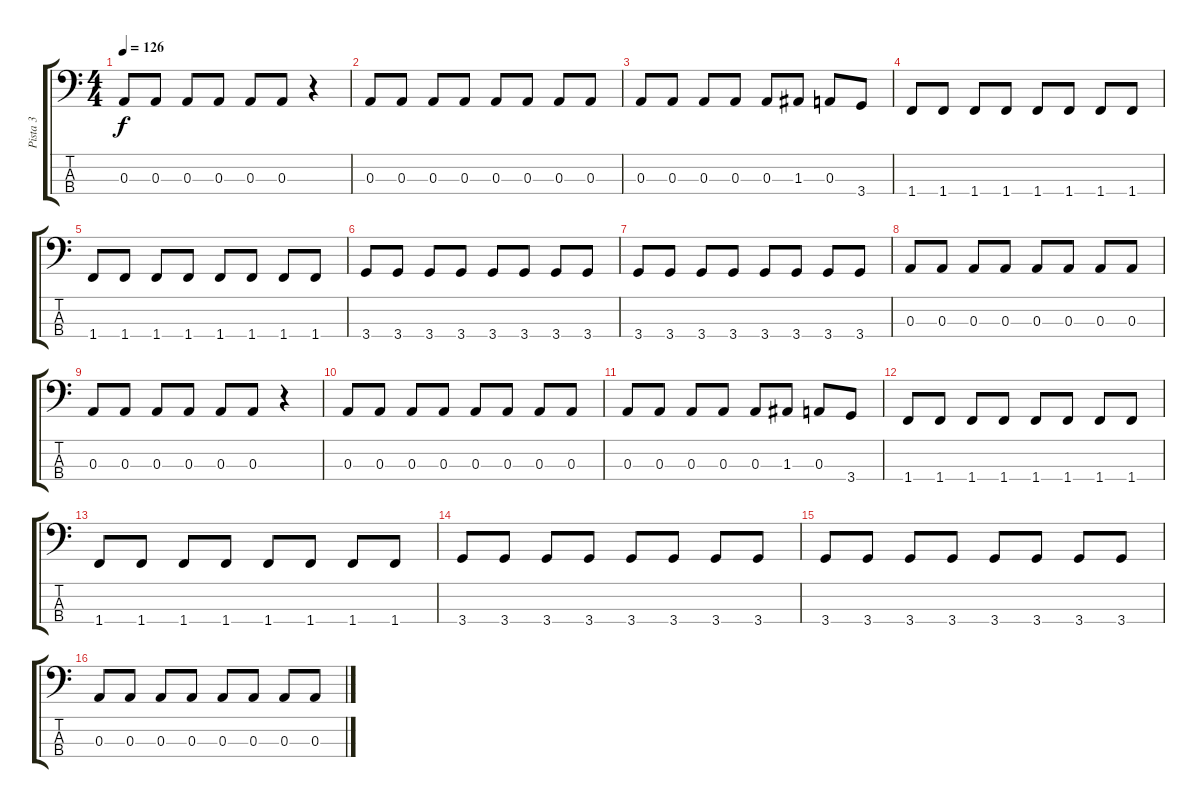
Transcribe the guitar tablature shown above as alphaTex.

\track ("Pista 3" "Pista 3") {instrument electricbassfinger}
\staff {score tabs}
\tuning (G2 D2 A1 E1) {hide}
\ts (4 4)
\tempo 126
\clef f4
\ks c
0.3.8{dy f} 0.3.8 0.3.8 0.3.8 0.3.8 0.3.8 r.4 |
0.3.8 0.3.8 0.3.8 0.3.8 0.3.8 0.3.8 0.3.8 0.3.8 |
0.3.8 0.3.8 0.3.8 0.3.8 0.3.8 1.3.8 0.3.8 3.4.8 |
1.4.8 1.4.8 1.4.8 1.4.8 1.4.8 1.4.8 1.4.8 1.4.8 |
1.4.8 1.4.8 1.4.8 1.4.8 1.4.8 1.4.8 1.4.8 1.4.8 |
3.4.8 3.4.8 3.4.8 3.4.8 3.4.8 3.4.8 3.4.8 3.4.8 |
3.4.8 3.4.8 3.4.8 3.4.8 3.4.8 3.4.8 3.4.8 3.4.8 |
0.3.8 0.3.8 0.3.8 0.3.8 0.3.8 0.3.8 0.3.8 0.3.8 |
0.3.8 0.3.8 0.3.8 0.3.8 0.3.8 0.3.8 r.4 |
0.3.8 0.3.8 0.3.8 0.3.8 0.3.8 0.3.8 0.3.8 0.3.8 |
0.3.8 0.3.8 0.3.8 0.3.8 0.3.8 1.3.8 0.3.8 3.4.8 |
1.4.8 1.4.8 1.4.8 1.4.8 1.4.8 1.4.8 1.4.8 1.4.8 |
1.4.8 1.4.8 1.4.8 1.4.8 1.4.8 1.4.8 1.4.8 1.4.8 |
3.4.8 3.4.8 3.4.8 3.4.8 3.4.8 3.4.8 3.4.8 3.4.8 |
3.4.8 3.4.8 3.4.8 3.4.8 3.4.8 3.4.8 3.4.8 3.4.8 |
0.3.8 0.3.8 0.3.8 0.3.8 0.3.8 0.3.8 0.3.8 0.3.8
